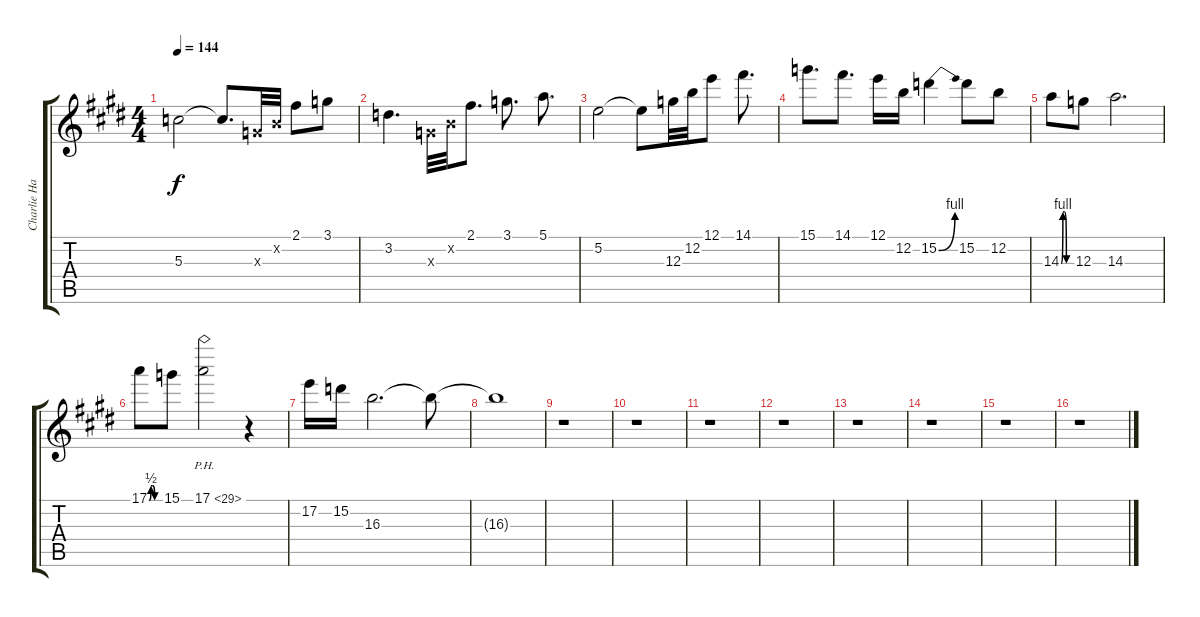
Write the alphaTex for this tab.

\track ("Charlie Hargrett Guitar" "Charlie Ha") {instrument overdrivenguitar}
\staff {score tabs}
\tuning (E4 B3 G3 D3 A2 E2) {hide}
\ts (4 4)
\tempo 144
\clef g2
\ks c#minor
5.3.2{dy f} 5.3{t}.8{d} 0.3{x}.32 0.2{x}.32 2.1.8 3.1.8 |
3.2.4{d} 0.3{x}.32 0.2{x}.32 2.1.8{d} 3.1.8{d} 5.1.8{d} |
5.2.2 5.2{t}.8 12.3.32 12.2.32 12.1.8 14.1.8{d} |
15.1.8{d} 14.1.8{d} 12.1.16 12.2.16 15.2{be (bend 0 0 60 4)}.4 15.2.8 12.2.8 |
14.3{be (custom 0 0 10 4 20 4 30 0 60 0)}.8 12.3.8 14.3.2{d} |
17.1{be (custom 0 0 10 2 20 2 30 0 60 0)}.8 15.1.8 17.1{ph 12}.2 r.4 |
17.2.16 15.2.16 16.3.2{d volume 2} 16.3{t}.8 |
16.3{t}.1 |
r.1 |
r.1 |
r.1 |
r.1 |
r.1 |
r.1 |
r.1 |
r.1
